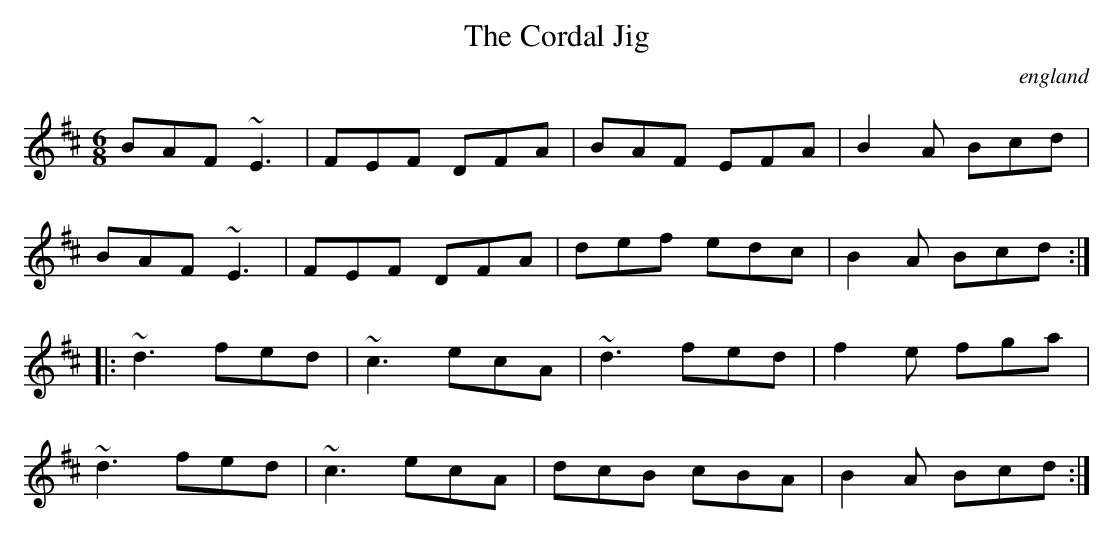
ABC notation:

X:1
T:Cordal Jig, The
O:england
M:6/8
L:1/8
K:D
BAF ~E3|FEF DFA|BAF EFA|B2A Bcd|
BAF ~E3|FEF DFA|def edc|B2A Bcd:|
|:~d3 fed|~c3 ecA|~d3 fed|f2e fga|
~d3 fed|~c3 ecA|dcB cBA|B2A Bcd:|
